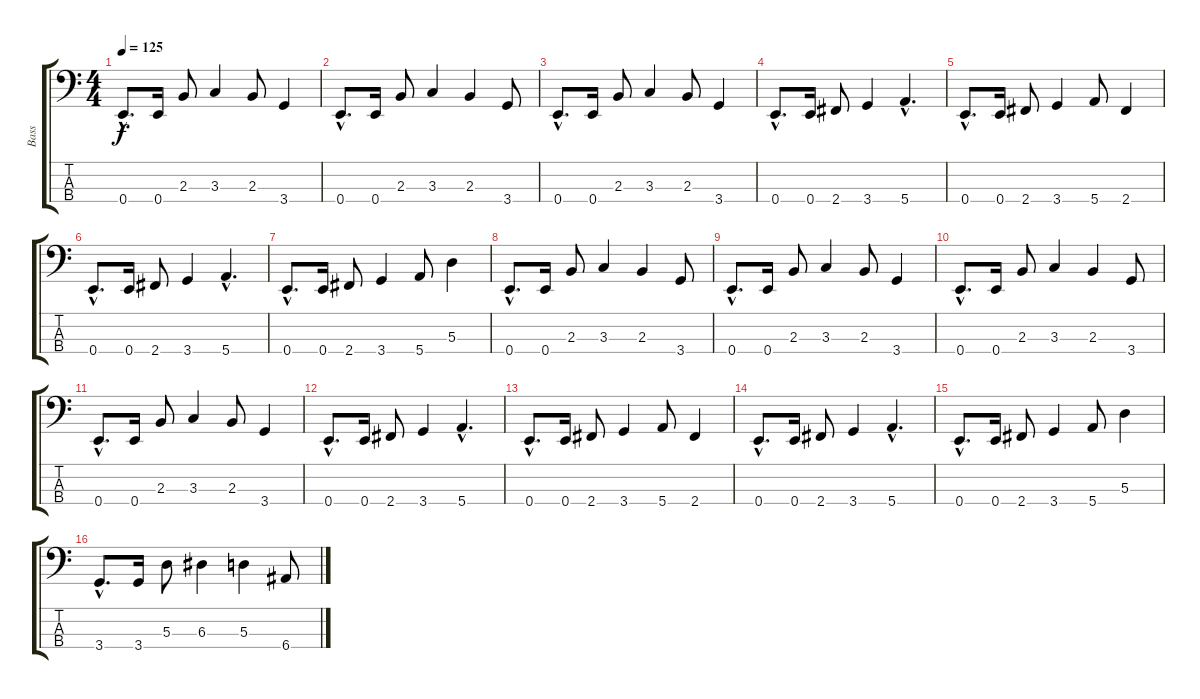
\track ("Bass" "Bass") {instrument electricbasspick}
\staff {score tabs}
\tuning (G2 D2 A1 E1) {hide}
\ts (4 4)
\tempo 125
\clef f4
\ks c
0.4{hac}.8{d dy f} 0.4.16 2.3.8 3.3.4 2.3.8 3.4.4 |
0.4{hac}.8{d} 0.4.16 2.3.8 3.3.4 2.3.4 3.4.8 |
0.4{hac}.8{d} 0.4.16 2.3.8 3.3.4 2.3.8 3.4.4 |
0.4{hac}.8{d} 0.4.16 2.4.8 3.4.4 5.4{hac}.4{d} |
0.4{hac}.8{d} 0.4.16 2.4.8 3.4.4 5.4.8 2.4.4 |
0.4{hac}.8{d} 0.4.16 2.4.8 3.4.4 5.4{hac}.4{d} |
0.4{hac}.8{d} 0.4.16 2.4.8 3.4.4 5.4.8 5.3.4 |
0.4{hac}.8{d} 0.4.16 2.3.8 3.3.4 2.3.4 3.4.8 |
0.4{hac}.8{d} 0.4.16 2.3.8 3.3.4 2.3.8 3.4.4 |
0.4{hac}.8{d} 0.4.16 2.3.8 3.3.4 2.3.4 3.4.8 |
0.4{hac}.8{d} 0.4.16 2.3.8 3.3.4 2.3.8 3.4.4 |
0.4{hac}.8{d} 0.4.16 2.4.8 3.4.4 5.4{hac}.4{d} |
0.4{hac}.8{d} 0.4.16 2.4.8 3.4.4 5.4.8 2.4.4 |
0.4{hac}.8{d} 0.4.16 2.4.8 3.4.4 5.4{hac}.4{d} |
0.4{hac}.8{d} 0.4.16 2.4.8 3.4.4 5.4.8 5.3.4 |
3.4{hac}.8{d} 3.4.16 5.3.8 6.3.4 5.3.4 6.4.8
